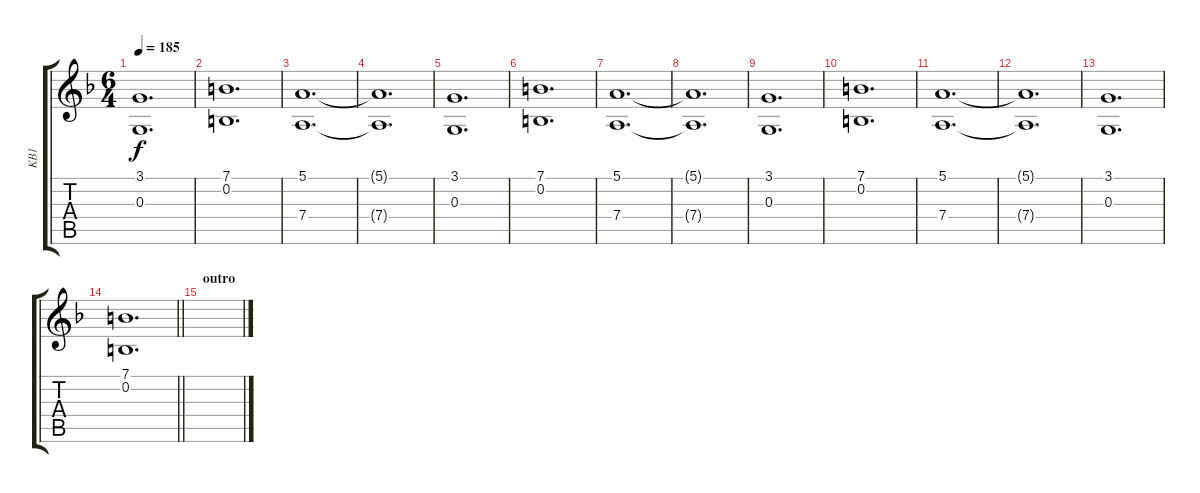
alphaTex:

\track ("KB1" "KB1") {instrument cello}
\staff {score tabs}
\tuning (E4 B3 G3 D3 A2 E2) {hide}
\ts (6 4)
\tempo 185
\clef g2
\ks dminor
(3.1 0.3).1{d dy f} |
(7.1 0.2).1{d} |
(5.1 7.4).1{d} |
(5.1{t} 7.4{t}).1{d} |
(3.1 0.3).1{d} |
(7.1 0.2).1{d} |
(5.1 7.4).1{d} |
(5.1{t} 7.4{t}).1{d} |
(3.1 0.3).1{d} |
(7.1 0.2).1{d} |
(5.1 7.4).1{d} |
(5.1{t} 7.4{t}).1{d} |
(3.1 0.3).1{d} |
\barLineRight lightlight
(7.1 0.2).1{d} |
\section ("" "outro")
